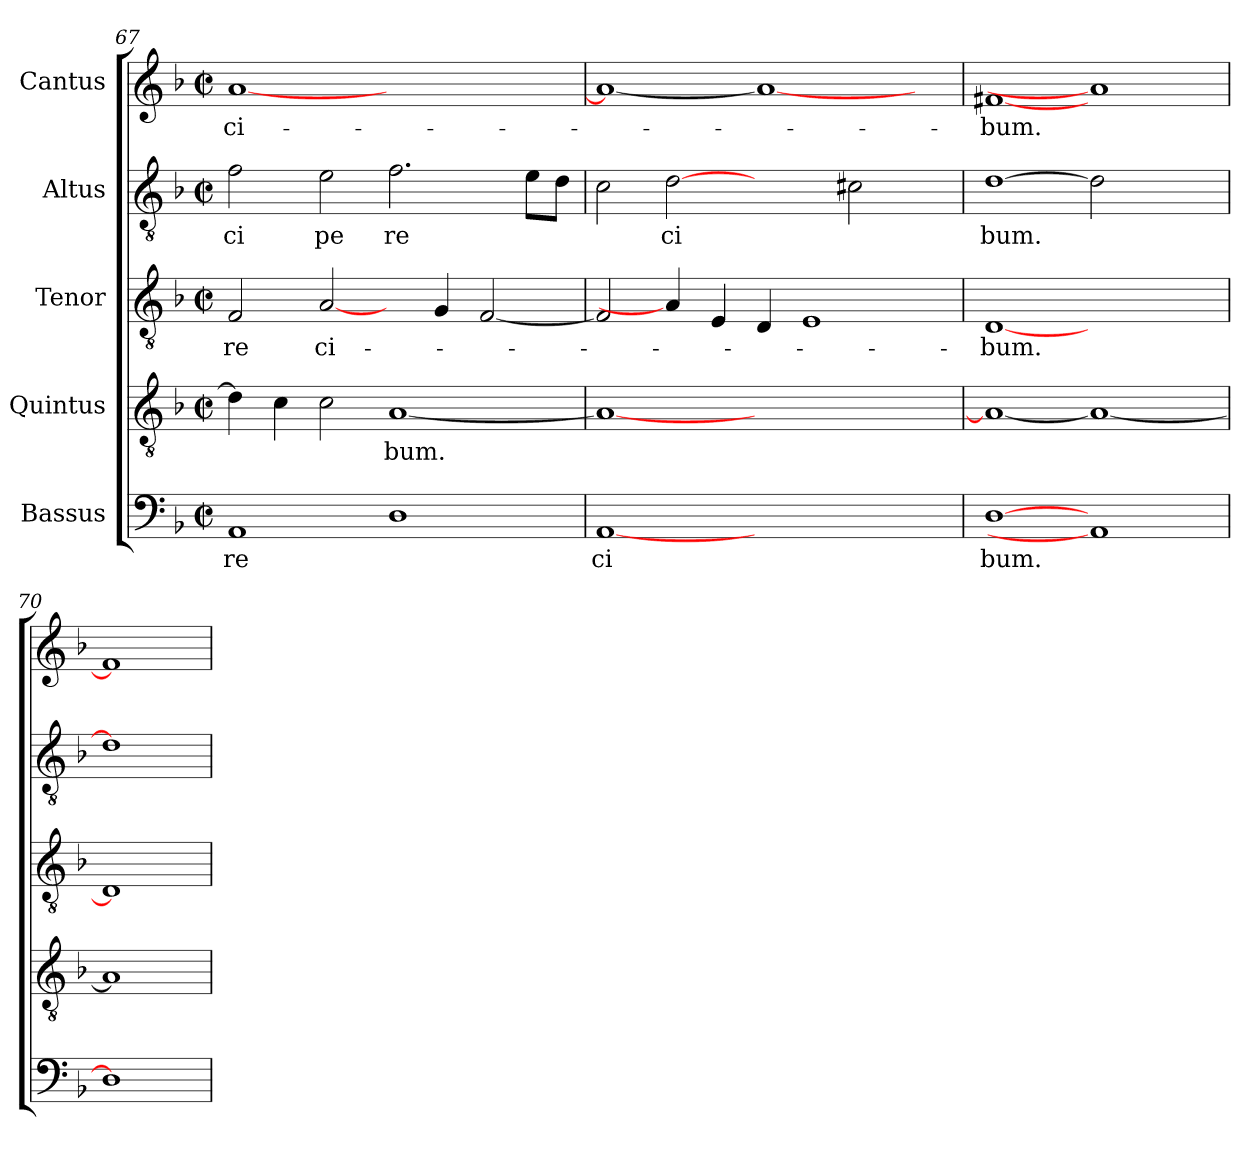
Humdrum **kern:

**kern	**text	**kern	**text	**kern	**text	**kern	**text	**kern	**text
*part5	*part5	*part4	*part4	*part3	*part3	*part2	*part2	*part1	*part1
*staff5	*staff5	*staff4	*staff4	*staff3	*staff3	*staff2	*staff2	*staff1	*staff1
*I"Bassus	*	*I"Quintus	*	*I"Tenor	*	*I"Altus	*	*I"Cantus	*
*clefF4	*	*clefGv2	*	*clefGv2	*	*clefGv2	*	*clefG2	*
*k[b-]	*	*k[b-]	*	*k[b-]	*	*k[b-]	*	*k[b-]	*
*F:	*	*F:	*	*F:	*	*F:	*	*F:	*
*M2/2	*	*M2/2	*	*M2/2	*	*M2/2	*	*M2/2	*
*met(c|)	*	*met(c|)	*	*met(c|)	*	*met(c|)	*	*met(c|)	*
=67	=67	=67	=67	=67	=67	=67	=67	=67	=67
!	!LO:LY:b:cj	!	!	!	!LO:LY:b:cj	!	!LO:LY:b:cj	!	!LO:LY:b:cj
1AA	re	4d\]	.	2F/	-re	2f\	ci	[<1a	ci-
.	.	4c\	.	.	.	.	.	.	.
!	!	!	!	!	!LO:LY:b:cj	!	!LO:LY:b:cj	!	!
.	.	2c\	.	[2A/	ci-	2e\	pe	.	.
!	!	!	!LO:LY:b	!	!	!	!LO:LY:b:cj	!	!
1D	.	[<1A	bum.	4ryy	.	2.f\	re	1ryy	.
.	.	.	.	4G/	.	.	.	.	.
.	.	.	.	[<2F/	.	.	.	.	.
.	.	.	.	.	.	8e\L	.	.	.
.	.	.	.	.	.	8d\J	.	.	.
=68	=68	=68	=68	=68	=68	=68	=68	=68	=68
!	!LO:LY:b:cj	!	!	!	!	!	!	!	!
[1AA	ci	1A_<	.	2F/]	.	2c\	.	1a_	.
!	!	!	!	!	!	!	!LO:LY:b:cj	!	!
.	.	.	.	4A/]	.	[2d	ci	.	.
.	.	.	.	4E/	.	.	.	.	.
1ryy	.	1ryy	.	4D/	.	2ryy	.	1a_	.
.	.	.	.	1E	.	.	.	.	.
.	.	.	.	.	.	2c#\	.	.	.
4ryy	.	4ryy	.	.	.	4ryy	.	4ryy	.
=69	=69	=69	=69	=69	=69	=69	=69	=69	=69
!	!LO:LY:b:cj	!	!	!	!LO:LY:b:cj	!	!LO:LY:b:cj	!	!LO:LY:b:cj
[1D	bum.	1A_	.	[1D	-bum.	[1d	bum.	[1f#X	-bum.
1AA]	.	1A_	.	1ryy	.	2d]	.	1a]	.
.	.	.	.	.	.	2ryy	.	.	.
=70	=70!	=70	=70!	=70	=70!	=70	=70!	=70!	=70!
1D]	.	1A]	.	1D]	.	1d]	.	1f#]	.
=	=	=	=	=	=	=	=	=	=
*-	*-	*-	*-	*-	*-	*-	*-	*-	*-
